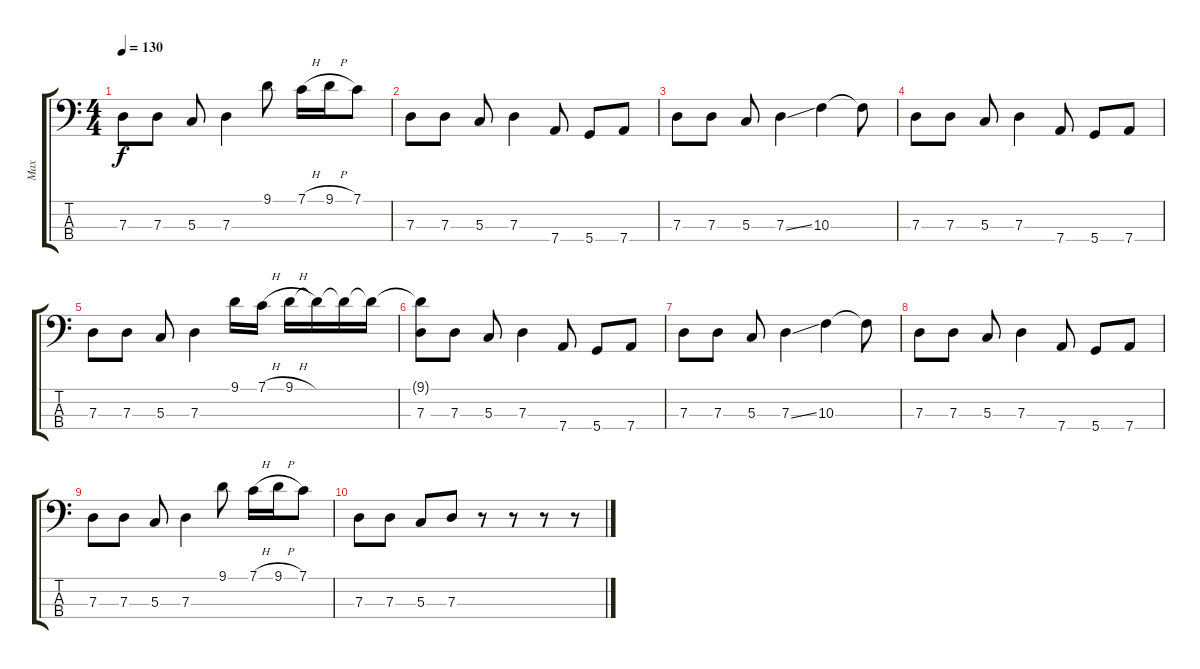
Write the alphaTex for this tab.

\track ("Max" "Max") {instrument slapbass1}
\staff {score tabs}
\tuning (F2 C2 G1 D1) {hide}
\ts (4 4)
\tempo 130
\clef f4
\ks c
7.3.8{dy f} 7.3.8 5.3.8 7.3.4 9.1.8 7.1{h}.16 9.1{h}.16 7.1.8 |
7.3.8 7.3.8 5.3.8 7.3.4 7.4.8 5.4.8 7.4.8 |
7.3.8 7.3.8 5.3.8 7.3{ss}.4 10.3.4 10.3{t}.8 |
7.3.8 7.3.8 5.3.8 7.3.4 7.4.8 5.4.8 7.4.8 |
7.3.8 7.3.8 5.3.8 7.3.4 9.1.16 7.1{h}.16 9.1{h}.16 9.1{t}.16 9.1{t}.16 9.1{t}.16 |
(9.1{t} 7.3).8 7.3.8 5.3.8 7.3.4 7.4.8 5.4.8 7.4.8 |
7.3.8 7.3.8 5.3.8 7.3{ss}.4 10.3.4 10.3{t}.8 |
7.3.8 7.3.8 5.3.8 7.3.4 7.4.8 5.4.8 7.4.8 |
7.3.8 7.3.8 5.3.8 7.3.4 9.1.8 7.1{h}.16 9.1{h}.16 7.1.8 |
7.3.8 7.3.8 5.3.8 7.3.8 r.8 r.8 r.8 r.8
